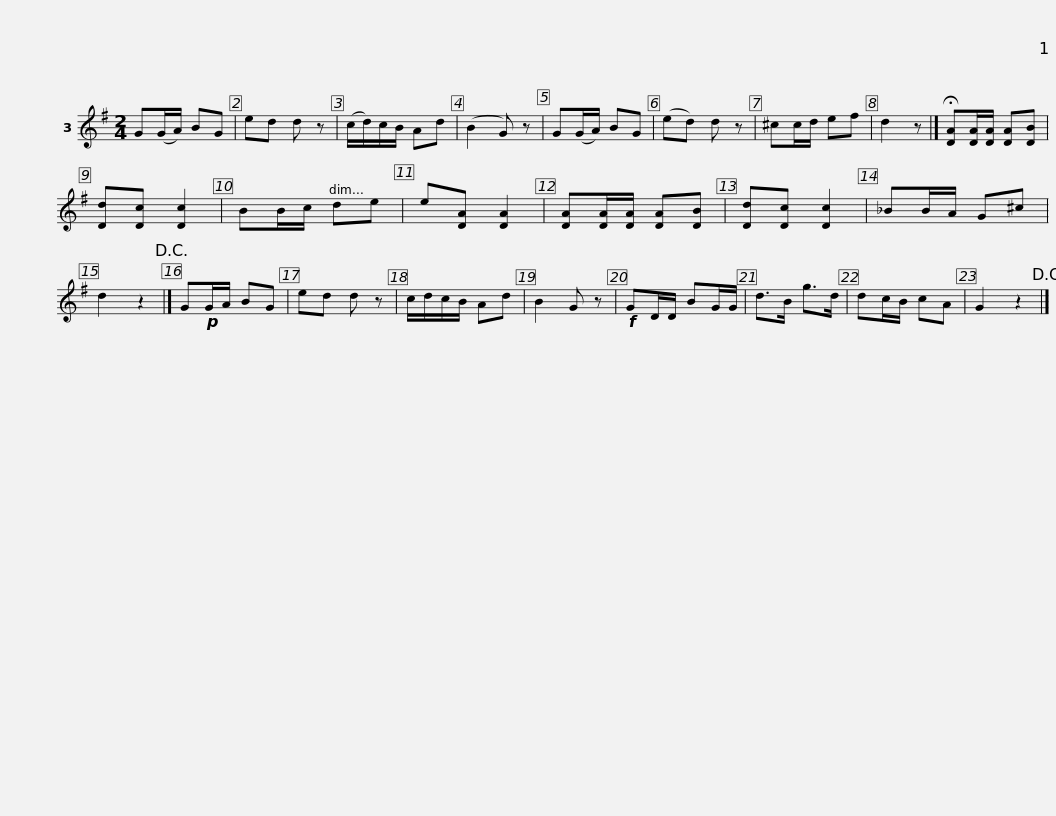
X:1
L:1/8
M:2/4
I:linebreak $
K:G
V:1 treble
V:1
 G(G/A/) BG | ed d z | (c/d/)c/B/ Ad | (B2 G) z | G(G/A/) BG | %5
 (ed) d z | ^cc/d/ ef | d2 z |] !fermata![DA][DA]/[DA]/ [DA][DB] | [Dd][Dc] [Dc]2 |$ %10
 BB/c/ de | e[DA] [DA]2 | [DA][DA]/[DA]/ [DA][DB] | [Dd][Dc] [Dc]2 | _BB/A/ G^c | %15
 d2 z2!D.C.! |] G!p!G/A/ BG | ed d z | c/d/c/B/ Ad | B2 G z |$ %20
!f! GD/D/ BG/G/ | d>B g>d | dc/B/ cA | G2 z2!D.C.! |] %24
